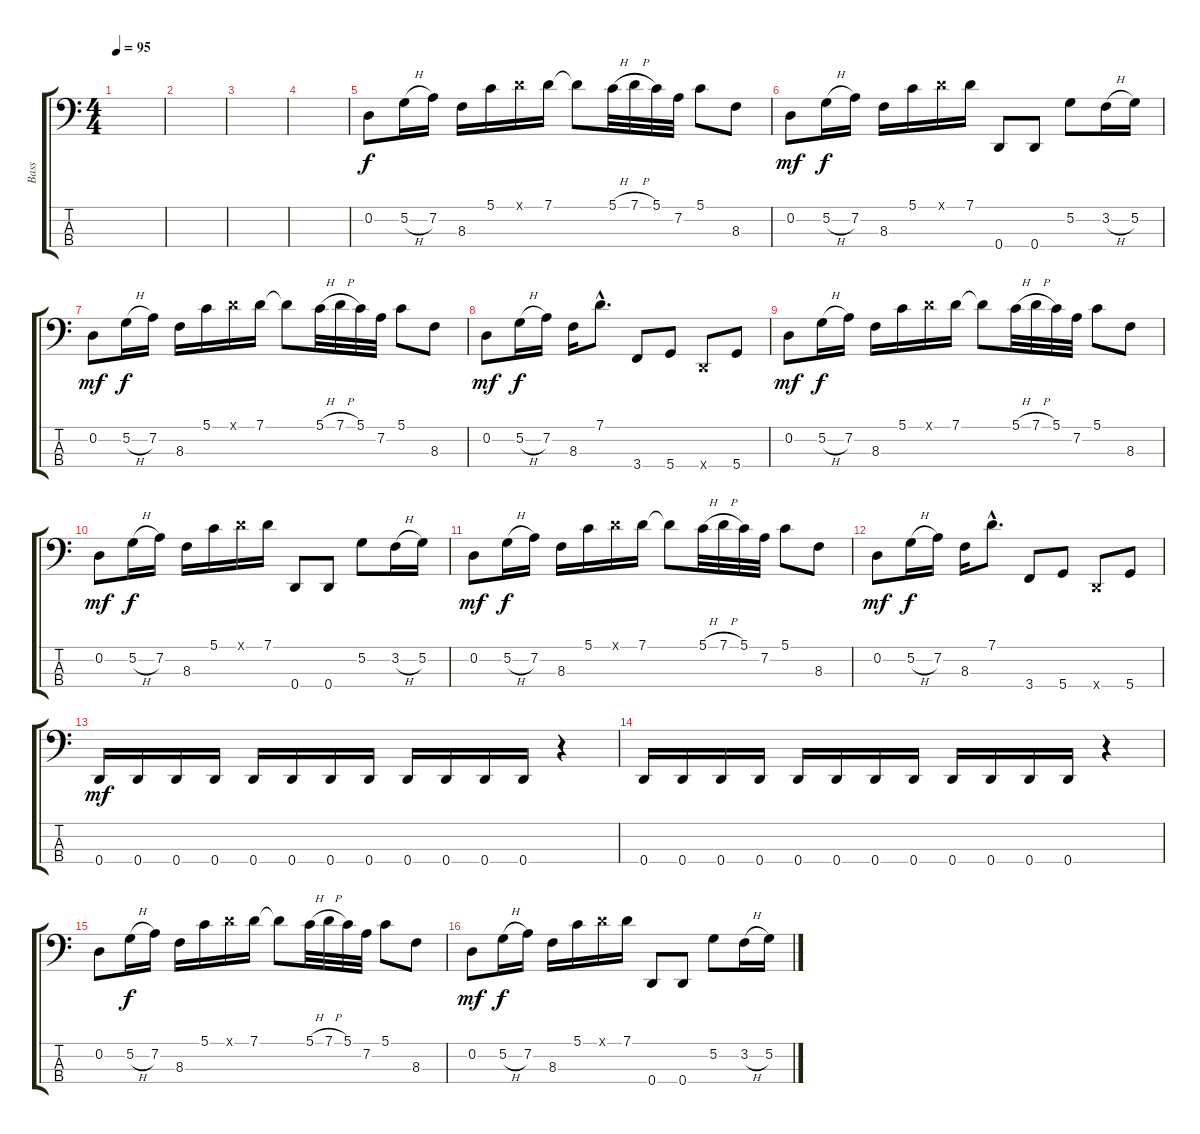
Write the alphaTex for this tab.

\track ("Bass" "Bass") {instrument slapbass2}
\staff {score tabs}
\tuning (G2 D2 A1 D1) {hide}
\ts (4 4)
\tempo 95
\clef f4
\ks c
|
|
|
|
0.2.8 5.2{h}.16{dy f} 7.2.16 8.3.16 5.1.16 7.1{x}.16 7.1.16 7.1{t}.8 5.1{h}.32 7.1{h}.32 5.1.32 7.2.32 5.1.8 8.3.8 |
0.2.8{dy mf} 5.2{h}.16{dy f} 7.2.16 8.3.16 5.1.16 7.1{x}.16 7.1.16 0.4.8 0.4.8 5.2.8 3.2{h}.16 5.2.16 |
0.2.8{dy mf} 5.2{h}.16{dy f} 7.2.16 8.3.16 5.1.16 7.1{x}.16 7.1.16 7.1{t}.8 5.1{h}.32 7.1{h}.32 5.1.32 7.2.32 5.1.8 8.3.8 |
0.2.8{dy mf} 5.2{h}.16{dy f} 7.2.16 8.3.16 7.1{hac}.8{d} 3.4.8 5.4.8 0.4{x}.8 5.4.8 |
0.2.8{dy mf} 5.2{h}.16{dy f} 7.2.16 8.3.16 5.1.16 7.1{x}.16 7.1.16 7.1{t}.8 5.1{h}.32 7.1{h}.32 5.1.32 7.2.32 5.1.8 8.3.8 |
0.2.8{dy mf} 5.2{h}.16{dy f} 7.2.16 8.3.16 5.1.16 7.1{x}.16 7.1.16 0.4.8 0.4.8 5.2.8 3.2{h}.16 5.2.16 |
0.2.8{dy mf} 5.2{h}.16{dy f} 7.2.16 8.3.16 5.1.16 7.1{x}.16 7.1.16 7.1{t}.8 5.1{h}.32 7.1{h}.32 5.1.32 7.2.32 5.1.8 8.3.8 |
0.2.8{dy mf} 5.2{h}.16{dy f} 7.2.16 8.3.16 7.1{hac}.8{d} 3.4.8 5.4.8 0.4{x}.8 5.4.8 |
0.4.16{dy mf} 0.4.16 0.4.16 0.4.16 0.4.16 0.4.16 0.4.16 0.4.16 0.4.16 0.4.16 0.4.16 0.4.16 r.4 |
0.4.16 0.4.16 0.4.16 0.4.16 0.4.16 0.4.16 0.4.16 0.4.16 0.4.16 0.4.16 0.4.16 0.4.16 r.4 |
0.2.8 5.2{h}.16{dy f} 7.2.16 8.3.16 5.1.16 7.1{x}.16 7.1.16 7.1{t}.8 5.1{h}.32 7.1{h}.32 5.1.32 7.2.32 5.1.8 8.3.8 |
0.2.8{dy mf} 5.2{h}.16{dy f} 7.2.16 8.3.16 5.1.16 7.1{x}.16 7.1.16 0.4.8 0.4.8 5.2.8 3.2{h}.16 5.2.16
